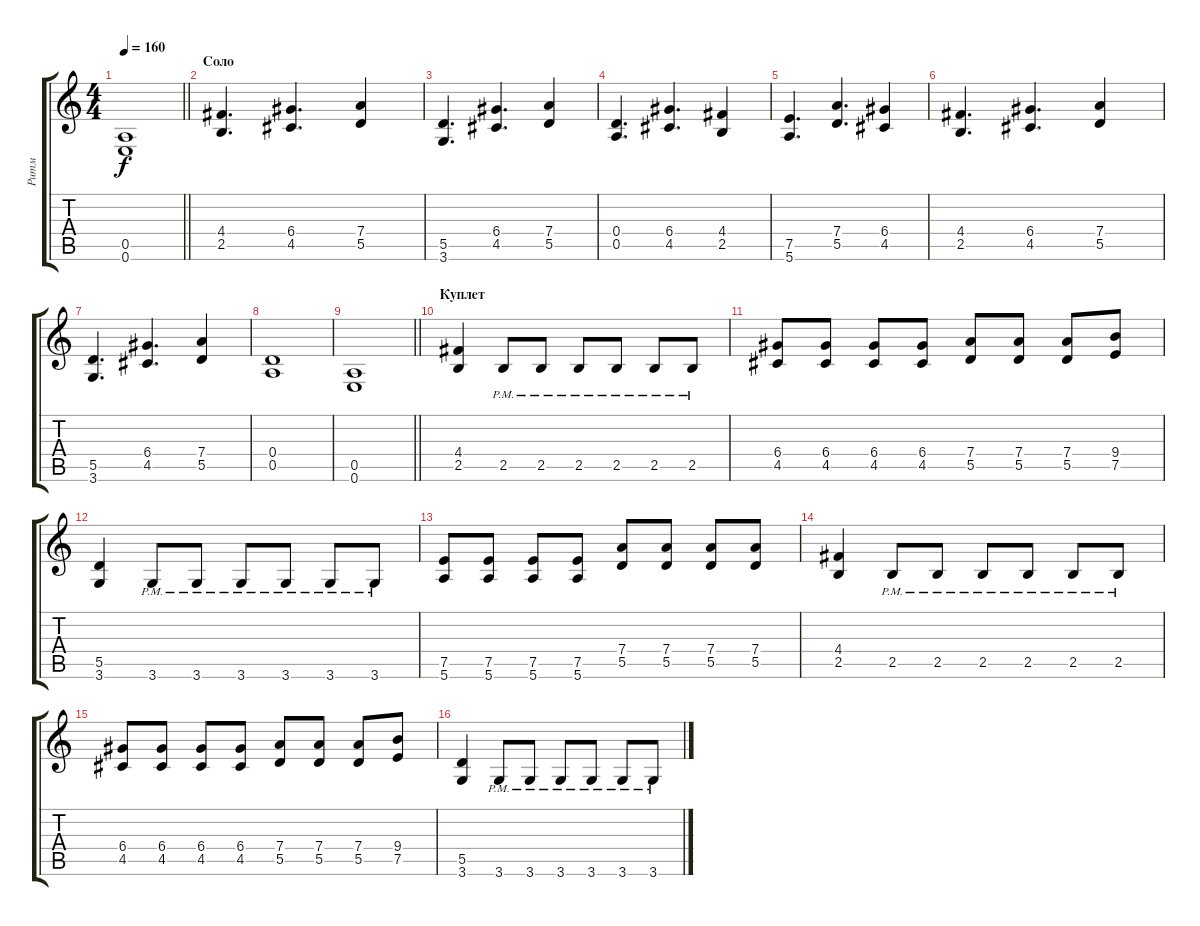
\track ("Ритм" "Ритм") {instrument distortionguitar}
\staff {score tabs}
\tuning (E4 B3 G3 D3 A2 E2) {hide}
\ts (4 4)
\tempo 160
\clef g2
\barLineRight lightlight
\ks c
(0.5 0.6).1{dy f} |
\section ("" "Соло")
(4.4 2.5).4{d} (6.4 4.5).4{d} (7.4 5.5).4 |
(5.5 3.6).4{d} (6.4 4.5).4{d} (7.4 5.5).4 |
(0.4 0.5).4{d} (6.4 4.5).4{d} (4.4 2.5).4 |
(7.5 5.6).4{d} (7.4 5.5).4{d} (6.4 4.5).4 |
(4.4 2.5).4{d} (6.4 4.5).4{d} (7.4 5.5).4 |
(5.5 3.6).4{d} (6.4 4.5).4{d} (7.4 5.5).4 |
(0.4 0.5).1 |
\barLineRight lightlight
(0.5 0.6).1 |
\section ("" "Куплет")
(4.4 2.5).4 2.5{pm}.8 2.5{pm}.8 2.5{pm}.8 2.5{pm}.8 2.5{pm}.8 2.5{pm}.8 |
(6.4 4.5).8 (6.4 4.5).8 (6.4 4.5).8 (6.4 4.5).8 (7.4 5.5).8 (7.4 5.5).8 (7.4 5.5).8 (9.4 7.5).8 |
(5.5 3.6).4 3.6{pm}.8 3.6{pm}.8 3.6{pm}.8 3.6{pm}.8 3.6{pm}.8 3.6{pm}.8 |
(7.5 5.6).8 (7.5 5.6).8 (7.5 5.6).8 (7.5 5.6).8 (7.4 5.5).8 (7.4 5.5).8 (7.4 5.5).8 (7.4 5.5).8 |
(4.4 2.5).4 2.5{pm}.8 2.5{pm}.8 2.5{pm}.8 2.5{pm}.8 2.5{pm}.8 2.5{pm}.8 |
(6.4 4.5).8 (6.4 4.5).8 (6.4 4.5).8 (6.4 4.5).8 (7.4 5.5).8 (7.4 5.5).8 (7.4 5.5).8 (9.4 7.5).8 |
(5.5 3.6).4 3.6{pm}.8 3.6{pm}.8 3.6{pm}.8 3.6{pm}.8 3.6{pm}.8 3.6{pm}.8
